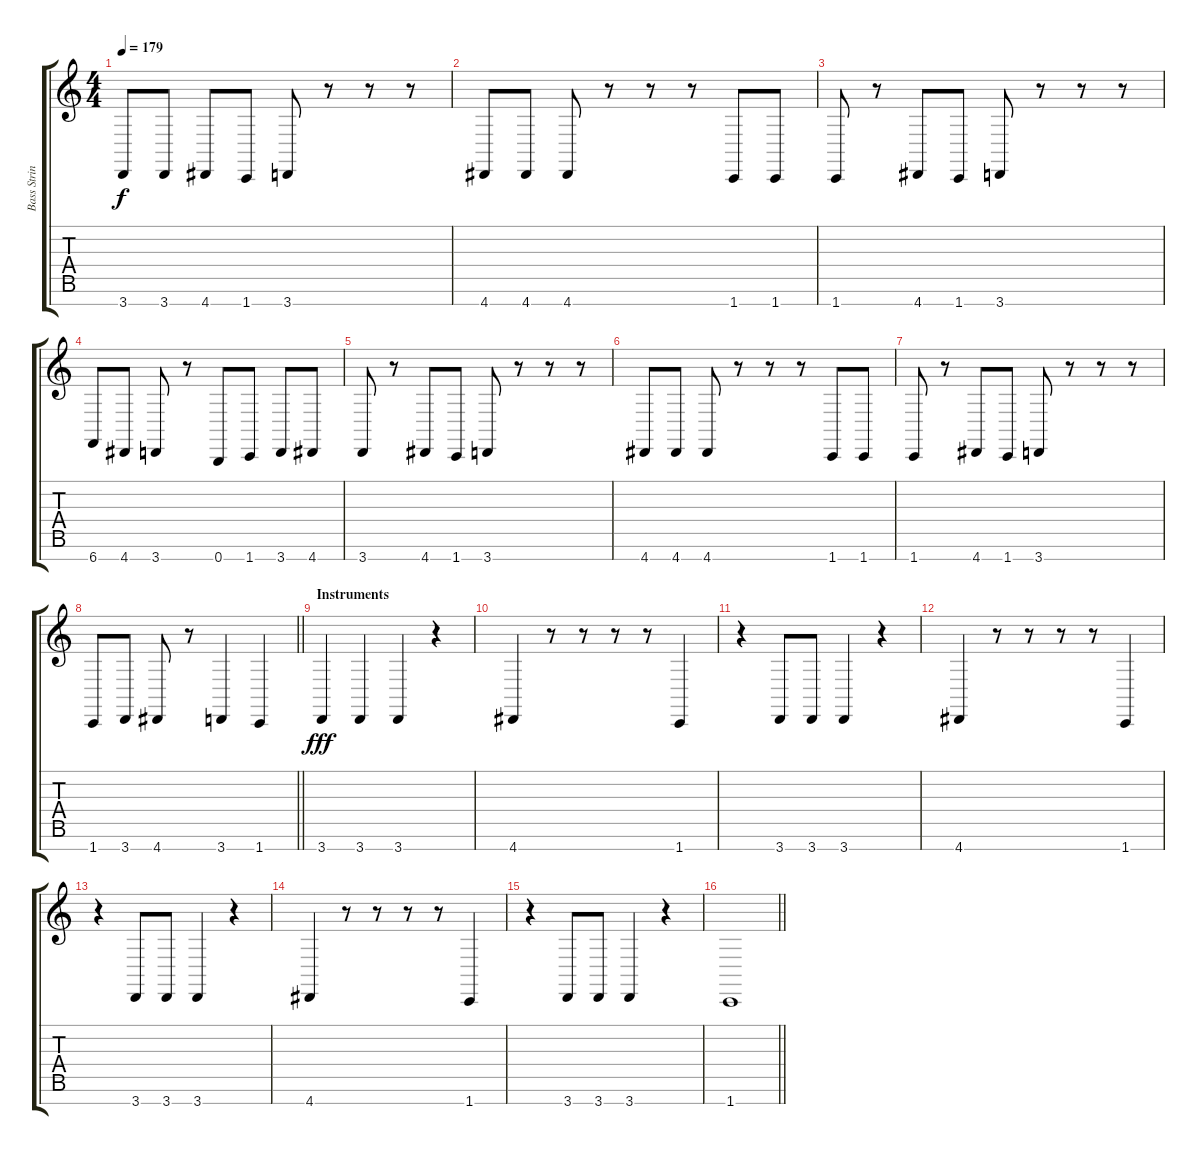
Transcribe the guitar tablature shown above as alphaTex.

\track ("Bass Strings" "Bass Strin") {instrument stringensemble1}
\staff {score tabs}
\tuning (E4 B3 G3 D3 A2 E2 B1) {hide}
\ts (4 4)
\tempo 179
\clef g2
\ks c
3.7.8{dy f} 3.7.8 4.7.8 1.7.8 3.7.8 r.8 r.8 r.8 |
4.7.8 4.7.8 4.7.8 r.8 r.8 r.8 1.7.8 1.7.8 |
1.7.8 r.8 4.7.8 1.7.8 3.7.8 r.8 r.8 r.8 |
6.7.8 4.7.8 3.7.8 r.8 0.7.8 1.7.8 3.7.8 4.7.8 |
3.7.8 r.8 4.7.8 1.7.8 3.7.8 r.8 r.8 r.8 |
4.7.8 4.7.8 4.7.8 r.8 r.8 r.8 1.7.8 1.7.8 |
1.7.8 r.8 4.7.8 1.7.8 3.7.8 r.8 r.8 r.8 |
\barLineRight lightlight
1.7.8 3.7.8 4.7.8 r.8 3.7.4 1.7.4 |
\section ("" "Instruments")
3.7.4{dy fff} 3.7.4 3.7.4 r.4 |
4.7.4 r.8 r.8 r.8 r.8 1.7.4 |
r.4 3.7.8 3.7.8 3.7.4 r.4 |
4.7.4 r.8 r.8 r.8 r.8 1.7.4 |
r.4 3.7.8 3.7.8 3.7.4 r.4 |
4.7.4 r.8 r.8 r.8 r.8 1.7.4 |
r.4 3.7.8 3.7.8 3.7.4 r.4 |
\barLineRight lightlight
1.7.1
